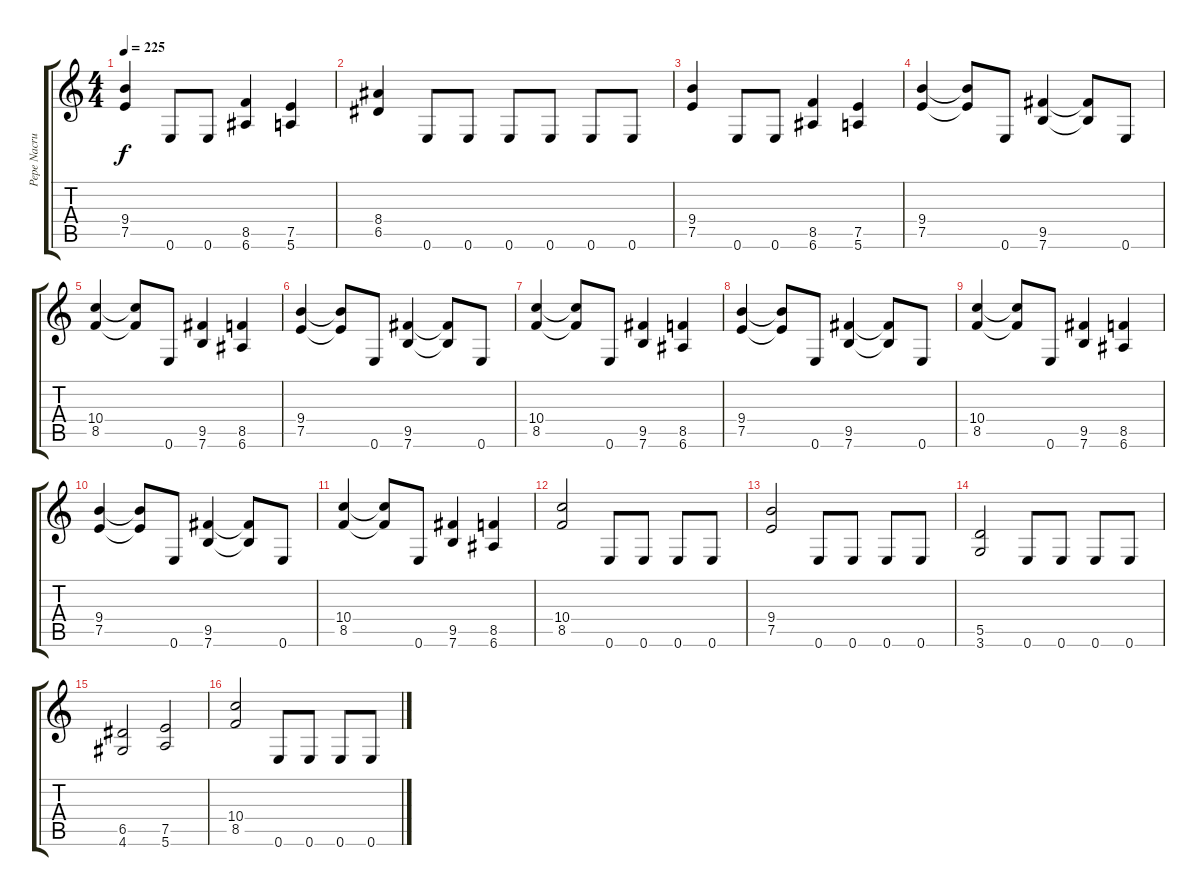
\track ("Pepe Nacrur" "Pepe Nacru") {instrument distortionguitar}
\staff {score tabs}
\tuning (E4 B3 G3 D3 A2 E2) {hide}
\ts (4 4)
\tempo 225
\clef g2
\ks c
(9.4 7.5).4{dy f} 0.6.8 0.6.8 (8.5 6.6).4 (7.5 5.6).4 |
(8.4 6.5).4 0.6.8 0.6.8 0.6.8 0.6.8 0.6.8 0.6.8 |
(9.4 7.5).4 0.6.8 0.6.8 (8.5 6.6).4 (7.5 5.6).4 |
(9.4 7.5).4 (9.4{t} 7.5{t}).8 0.6.8 (9.5 7.6).4 (9.5{t} 7.6{t}).8 0.6.8 |
(10.4 8.5).4 (10.4{t} 8.5{t}).8 0.6.8 (9.5 7.6).4 (8.5 6.6).4 |
(9.4 7.5).4 (9.4{t} 7.5{t}).8 0.6.8 (9.5 7.6).4 (9.5{t} 7.6{t}).8 0.6.8 |
(10.4 8.5).4 (10.4{t} 8.5{t}).8 0.6.8 (9.5 7.6).4 (8.5 6.6).4 |
(9.4 7.5).4 (9.4{t} 7.5{t}).8 0.6.8 (9.5 7.6).4 (9.5{t} 7.6{t}).8 0.6.8 |
(10.4 8.5).4 (10.4{t} 8.5{t}).8 0.6.8 (9.5 7.6).4 (8.5 6.6).4 |
(9.4 7.5).4 (9.4{t} 7.5{t}).8 0.6.8 (9.5 7.6).4 (9.5{t} 7.6{t}).8 0.6.8 |
(10.4 8.5).4 (10.4{t} 8.5{t}).8 0.6.8 (9.5 7.6).4 (8.5 6.6).4 |
(10.4 8.5).2 0.6.8 0.6.8 0.6.8 0.6.8 |
(9.4 7.5).2 0.6.8 0.6.8 0.6.8 0.6.8 |
(5.5 3.6).2 0.6.8 0.6.8 0.6.8 0.6.8 |
(6.5 4.6).2 (7.5 5.6).2 |
(10.4 8.5).2 0.6.8 0.6.8 0.6.8 0.6.8
